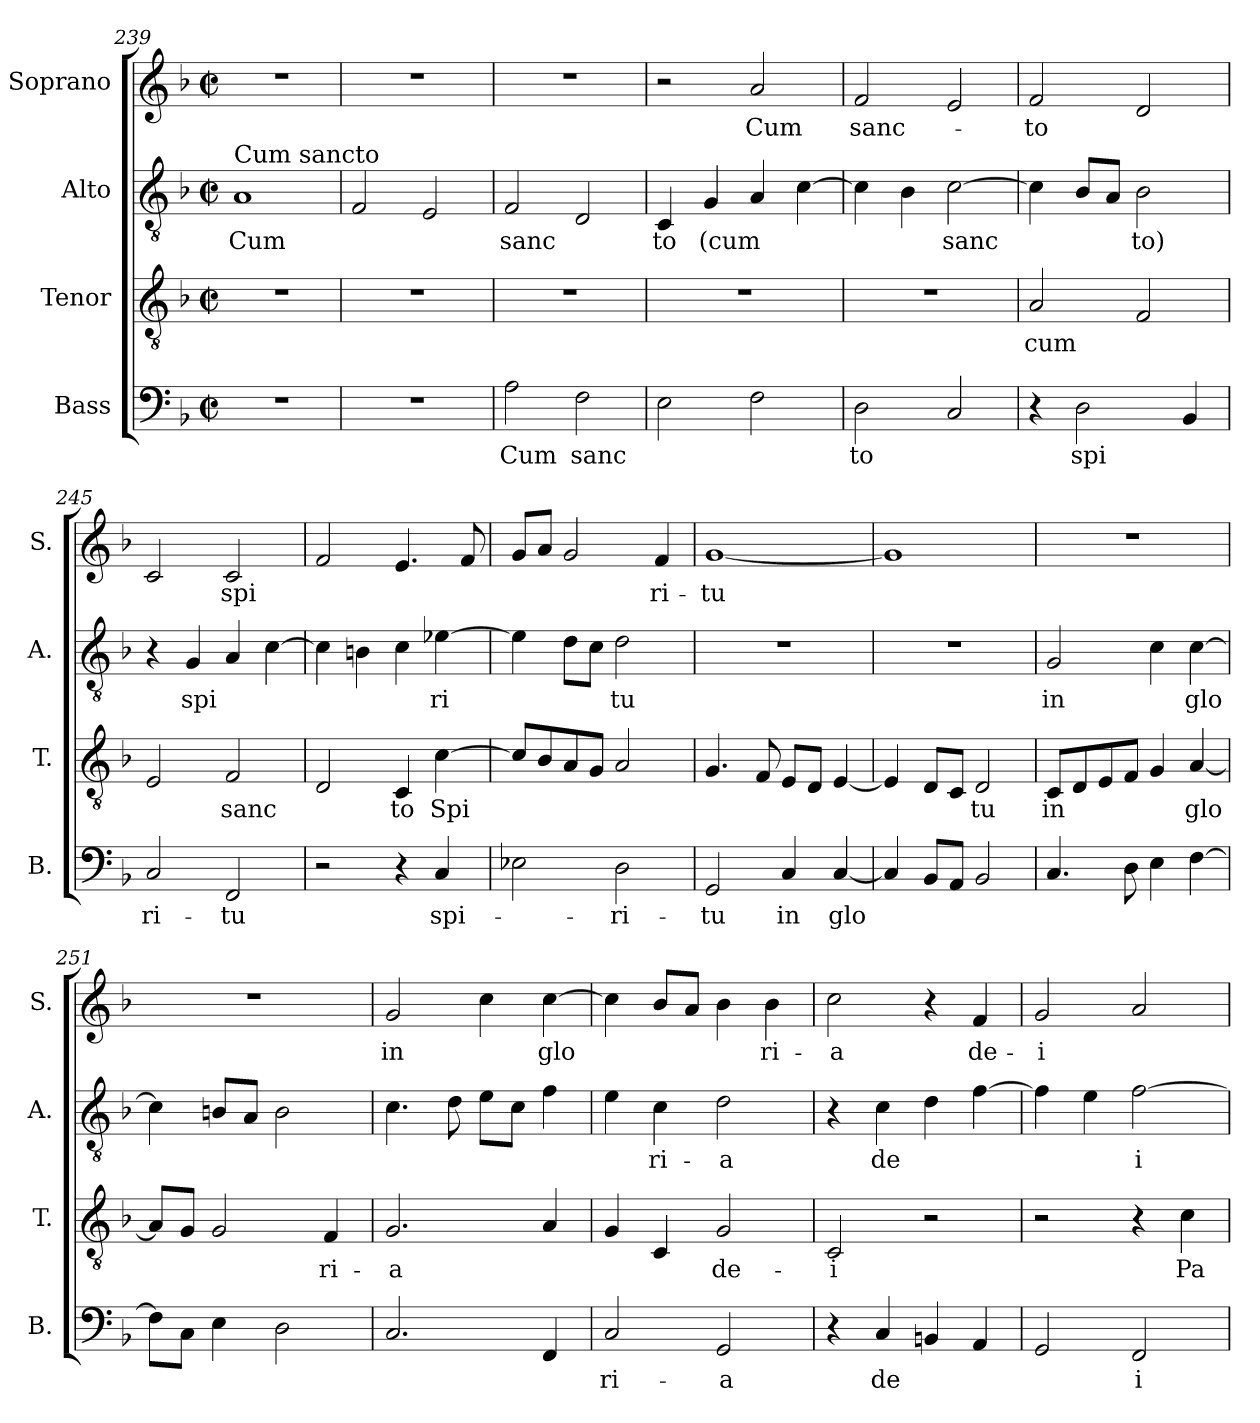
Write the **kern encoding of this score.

**kern	**text	**kern	**text	**kern	**text	**kern	**text
*part4	*part4	*part3	*part3	*part2	*part2	*part1	*part1
*staff4	*staff4	*staff3	*staff3	*staff2	*staff2	*staff1	*staff1
*I"Bass	*	*I"Tenor	*	*I"Alto	*	*I"Soprano	*
*I'B.	*	*I'T.	*	*I'A.	*	*I'S.	*
*clefF4	*	*clefGv2	*	*clefGv2	*	*clefG2	*
*k[b-]	*	*k[b-]	*	*k[b-]	*	*k[b-]	*
*M2/2	*	*M2/2	*	*M2/2	*	*M2/2	*
*met(c|)	*	*met(c|)	*	*met(c|)	*	*met(c|)	*
=239	=239	=239	=239	=239	=239	=239	=239
!	!	!	!	!LO:TX:a:t=Cum sancto	!	!	!
!	!	!	!	!	!LO:LY:b	!	!
1r	.	1r	.	1A	Cum	1r	.
=240	=240	=240	=240	=240	=240	=240	=240
1r	.	1r	.	2F/	.	1r	.
.	.	.	.	2E/	.	.	.
=241	=241	=241	=241	=241	=241	=241	=241
!	!LO:LY:b	!	!	!	!LO:LY:b	!	!
2A\	Cum	1r	.	2F/	sanc	1r	.
!	!LO:LY:b	!	!	!	!	!	!
2F\	sanc	.	.	2D/	.	.	.
=242	=242	=242	=242	=242	=242	=242	=242
!	!	!	!	!	!LO:LY:b	!	!
2E\	.	1r	.	4C/	to	2r	.
!	!	!	!	!	!LO:LY:b	!	!
.	.	.	.	4G/	(cum	.	.
!	!	!	!	!	!	!	!LO:LY:b
2F\	.	.	.	4A/	.	2a/	Cum
.	.	.	.	[4c\	.	.	.
=243	=243	=243	=243	=243	=243	=243	=243
!	!LO:LY:b	!	!	!	!	!	!LO:LY:b
2D\	-to	1r	.	4c\]	.	2f/	sanc-
.	.	.	.	4B-\	.	.	.
!	!	!	!	!	!LO:LY:b	!	!
2C/	.	.	.	[2c\	sanc	2e/	.
=244	=244	=244	=244	=244	=244	=244	=244
!	!	!	!LO:LY:b	!	!	!	!LO:LY:b
4r	.	2A/	cum	4c\]	.	2f/	-to
!	!LO:LY:b	!	!	!	!	!	!
2D\	spi	.	.	8B-/L	.	.	.
.	.	.	.	8A/J	.	.	.
!	!	!	!	!	!LO:LY:b	!	!
.	.	2F/	.	2B-\	to)	2d/	.
4BB-/	.	.	.	.	.	.	.
=245	=245	=245	=245	=245	=245	=245	=245
!	!LO:LY:b	!	!	!	!	!	!
2C/	ri-	2E/	.	4r	.	2c/	.
!	!	!	!	!	!LO:LY:b	!	!
.	.	.	.	4G/	spi	.	.
!	!LO:LY:b	!	!LO:LY:b	!	!	!	!LO:LY:b
2FF/	-tu	2F/	sanc	4A/	.	2c/	spi
.	.	.	.	[4c\	.	.	.
=246	=246	=246	=246	=246	=246	=246	=246
2r	.	2D/	.	4c\]	.	2f/	.
.	.	.	.	4Bn\	.	.	.
!	!	!	!LO:LY:b	!	!	!	!
4r	.	4C/	to	4c\	.	4.e/	.
!	!LO:LY:b	!	!LO:LY:b	!	!LO:LY:b	!	!
4C/	spi-	[4c\	Spi	[4e-X\	ri	.	.
.	.	.	.	.	.	8f/	.
=247	=247	=247	=247	=247	=247	=247	=247
2E-X\	.	8c/L]	.	4e-\]	.	8g/L	.
.	.	8B-/	.	.	.	8a/J	.
.	.	8A/	.	8d\L	.	2g/	.
.	.	8G/J	.	8c\J	.	.	.
!	!LO:LY:b	!	!	!	!LO:LY:b	!	!
2D\	-ri-	2A/	.	2d\	tu	.	.
!	!	!	!	!	!	!	!LO:LY:b
.	.	.	.	.	.	4f/	ri-
=248	=248	=248	=248	=248	=248	=248	=248
!	!LO:LY:b	!	!	!	!	!	!LO:LY:b
2GG/	-tu	4.G/	.	1r	.	[1g	-tu
.	.	8F/	.	.	.	.	.
!	!LO:LY:b	!	!	!	!	!	!
4C/	in	8E/L	.	.	.	.	.
.	.	8D/J	.	.	.	.	.
!	!LO:LY:b	!	!	!	!	!	!
[4C/	glo	[4E/	.	.	.	.	.
=249	=249	=249	=249	=249	=249	=249	=249
4C/]	.	4E/]	.	1r	.	1g]	.
8BB-/L	.	8D/L	.	.	.	.	.
8AA/J	.	8C/J	.	.	.	.	.
!	!	!	!LO:LY:b	!	!	!	!
2BB-/	.	2D/	tu	.	.	.	.
=250	=250	=250	=250	=250	=250	=250	=250
!	!	!	!LO:LY:b	!	!LO:LY:b	!	!
4.C/	.	8C/L	in	2G/	in	1r	.
.	.	8D/	.	.	.	.	.
.	.	8E/	.	.	.	.	.
8D\	.	8F/J	.	.	.	.	.
4E\	.	4G/	.	4c\	.	.	.
!	!	!	!LO:LY:b	!	!LO:LY:b	!	!
[4F\	.	[4A/	glo	[4c\	glo	.	.
=251	=251	=251	=251	=251	=251	=251	=251
8F\L]	.	8A/L]	.	4c\]	.	1r	.
8C\J	.	8G/J	.	.	.	.	.
4E\	.	2G/	.	8Bn/L	.	.	.
.	.	.	.	8A/J	.	.	.
2D\	.	.	.	2B\	.	.	.
!	!	!	!LO:LY:b	!	!	!	!
.	.	4F/	ri-	.	.	.	.
=252	=252	=252	=252	=252	=252	=252	=252
!	!	!	!LO:LY:b	!	!	!	!LO:LY:b
2.C/	.	2.G/	-a	4.c\	.	2g/	in
.	.	.	.	8d\	.	.	.
.	.	.	.	8e\L	.	4cc\	.
.	.	.	.	8c\J	.	.	.
!	!	!	!	!	!	!	!LO:LY:b
4FF/	.	4A/	.	4f\	.	[4cc\	glo
=253	=253	=253	=253	=253	=253	=253	=253
!	!LO:LY:b	!	!	!	!	!	!
2C/	ri-	4G/	.	4e\	.	4cc\]	.
!	!	!	!	!	!LO:LY:b	!	!
.	.	4C/	.	4c\	ri-	8b-/L	.
.	.	.	.	.	.	8a/J	.
!	!LO:LY:b	!	!LO:LY:b	!	!LO:LY:b	!	!
2GG/	-a	2G/	de-	2d\	-a	4b-\	.
!	!	!	!	!	!	!	!LO:LY:b
.	.	.	.	.	.	4b-\	ri-
=254	=254	=254	=254	=254	=254	=254	=254
!	!	!	!LO:LY:b	!	!	!	!LO:LY:b
4r	.	2C/	-i	4r	.	2cc\	-a
!	!LO:LY:b	!	!	!	!LO:LY:b	!	!
4C/	de	.	.	4c\	de	.	.
4BBn/	.	2r	.	4d\	.	4r	.
!	!	!	!	!	!	!	!LO:LY:b
4AA/	.	.	.	[4f\	.	4f/	de-
=255	=255	=255	=255	=255	=255	=255	=255
!	!	!	!	!	!	!	!LO:LY:b
2GG/	.	2r	.	4f\]	.	2g/	-i
.	.	.	.	4e\	.	.	.
!	!LO:LY:b	!	!	!	!LO:LY:b	!	!
2FF/	i	4r	.	[2f\	i	2a/	.
!	!	!	!LO:LY:b	!	!	!	!
.	.	4c\	Pa	.	.	.	.
=	=	=	=	=	=	=	=
*-	*-	*-	*-	*-	*-	*-	*-
